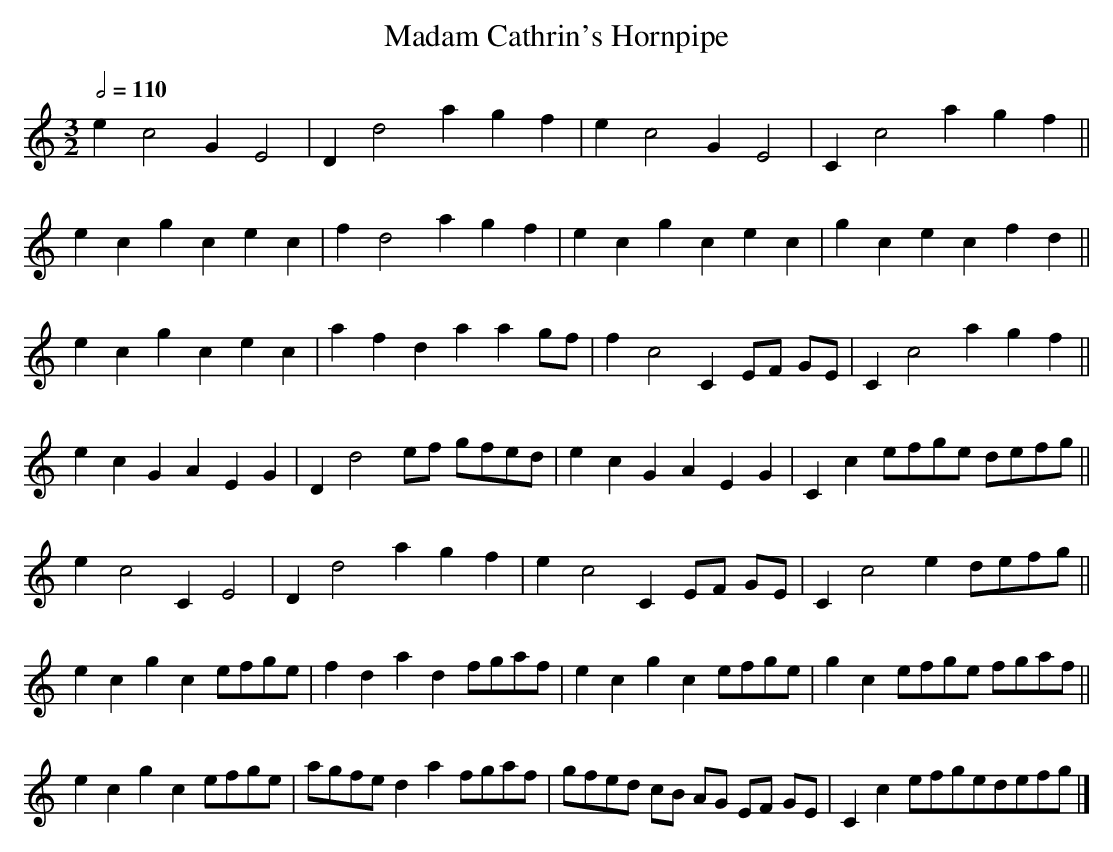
X:1
T:Madam Cathrin's Hornpipe
Q:1/2=110
M:3/2
L:1/4
K:C
ec2GE2|Dd2agf|ec2GE2|Cc2agf||
ecgcec|fd2agf|ecgcec|gcecfd||
ecgcec|afdaag/f/|fc2CE/F/ G/E/|Cc2agf||
ecGAEG|Dd2e/f/ g/f/e/d/|ecGAEG|Cce/f/g/e/ d/e/f/g/||
ec2CE2|Dd2agf|ec2CE/F/ G/E/|Cc2ed/e/f/g/||
ecgce/f/g/e/|fdadf/g/a/f/|ecgce/f/g/e/|gce/f/g/e/ f/g/a/f/||
ecgce/f/g/e/|a/g/f/e/daf/g/a/f/|\
g/f/e/d/ c/B/ A/G/ E/F/ G/E/|Cce/f/g/e/d/e/f/g/|]
